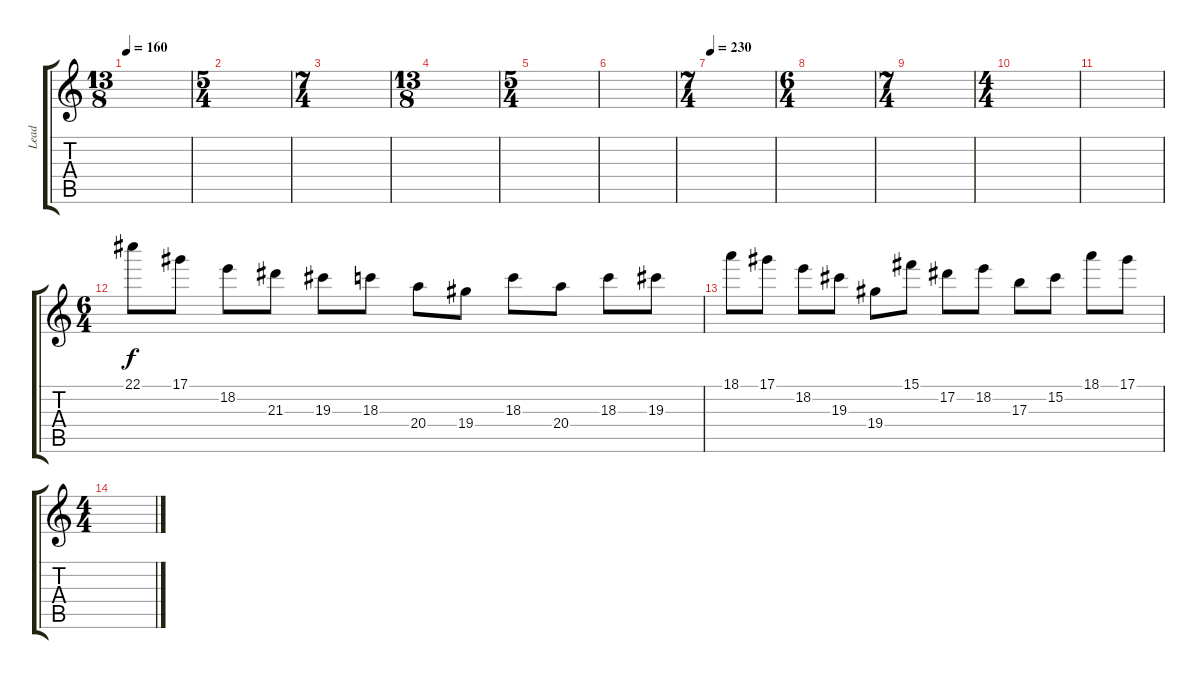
\track ("Lead" "Lead") {instrument overdrivenguitar}
\staff {score tabs}
\tuning (Eb4 Bb3 Gb3 Db3 Ab2 Db2) {hide}
\ts (13 8)
\tempo 160
\clef g2
\ks c
|
\ts (5 4)
|
\ts (7 4)
|
\ts (13 8)
|
\ts (5 4)
|
|
\ts (7 4)
\tempo 230
|
\ts (6 4)
|
\ts (7 4)
|
\ts (4 4)
|
|
\ts (6 4)
22.1.8 17.1.8 18.2.8 21.3.8 19.3.8 18.3.8 20.4.8 19.4.8 18.3.8 20.4.8 18.3.8 19.3.8 |
18.1.8 17.1.8 18.2.8 19.3.8 19.4.8 15.1.8 17.2.8 18.2.8 17.3.8 15.2.8 18.1.8 17.1.8 |
\ts (4 4)
